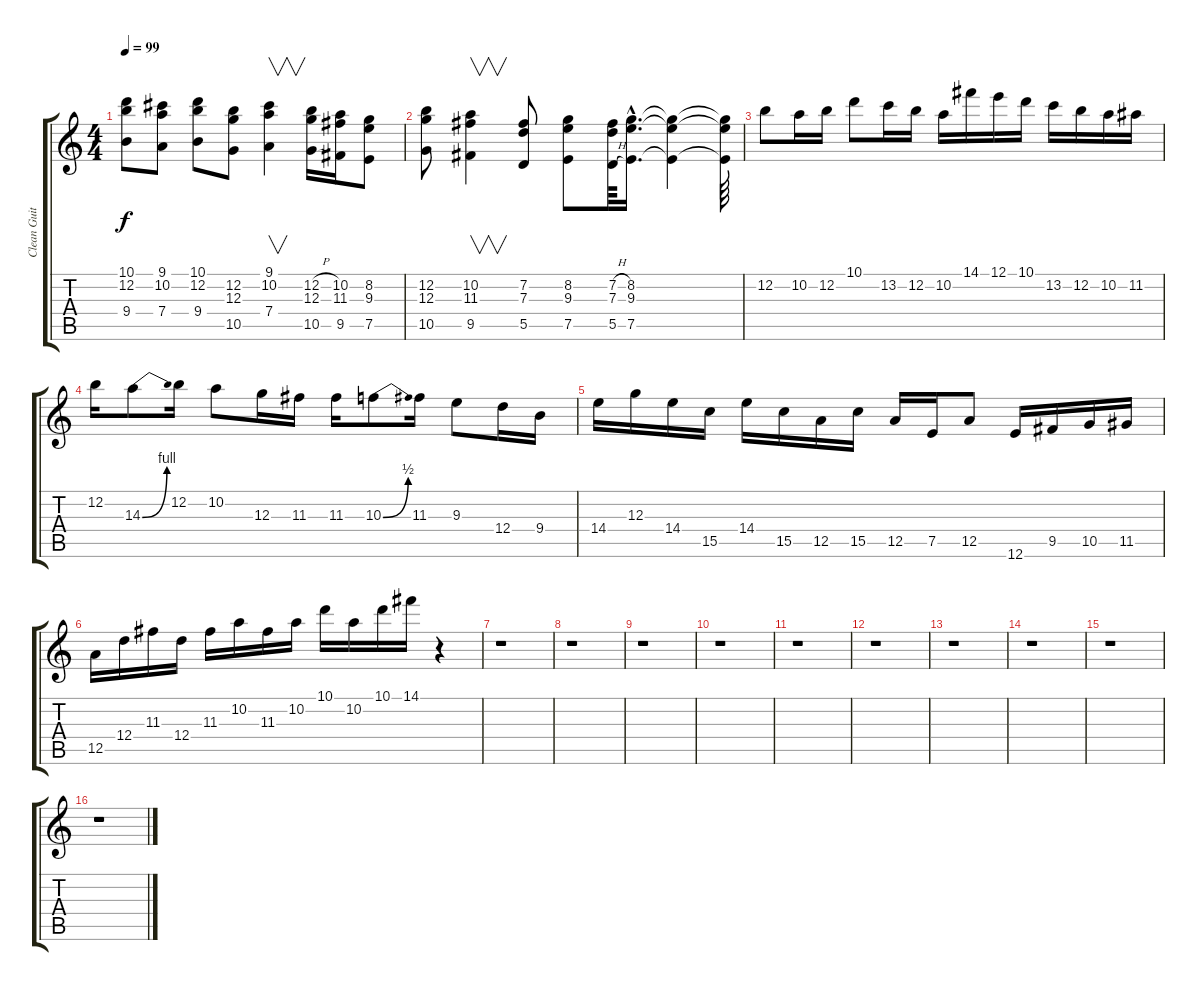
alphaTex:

\track ("Clean Guitar 2" "Clean Guit") {instrument electricguitarjazz}
\staff {score tabs}
\tuning (E4 B3 G3 D3 A2 E2) {hide}
\ts (4 4)
\tempo 99
\clef g2
\ks c
(10.1 12.2 9.4).8{dy f} (9.1 10.2 7.4).8 (10.1 12.2 9.4).8 (12.2 12.3 10.5).8 (9.1 10.2 7.4).4{v} (12.2{h} 12.3{h} 10.5{h}).16 (10.2 11.3 9.5).16 (8.2 9.3 7.5).8 |
(12.2 12.3 10.5).8 (10.2 11.3 9.5).4{v} (7.2 7.3 5.5).8 (8.2 9.3 7.5).8 (7.2{h} 7.3{h} 5.5{h}).64 (8.2{hac} 9.3{hac} 7.5{hac}).16{d} (8.2{t} 9.3{t} 7.5{t}).4 (8.2{t} 9.3{t} 7.5{t}).64 |
12.2.8 10.2.16 12.2.16 10.1.8 13.2.16 12.2.16 10.2.16 14.1.16 12.1.16 10.1.16 13.2.16 12.2.16 10.2.16 11.2.16 |
12.2.16 14.3{be (bend 0 0 60 4)}.8 12.2.16 10.2.8 12.3.16 11.3.16 11.3.16 10.3{be (bend 0 0 60 2)}.8 11.3.16 9.3.8 12.4.16 9.4.16 |
14.4.16 12.3.16 14.4.16 15.5.16 14.4.16 15.5.16 12.5.16 15.5.16 12.5.16 7.5.16 12.5.8 12.6.16 9.5.16 10.5.16 11.5.16 |
12.5.16 12.4.16 11.3.16 12.4.16 11.3.16 10.2.16 11.3.16 10.2.16 10.1.16 10.2.16 10.1.16 14.1.16 r.4 |
r.1 |
r.1 |
r.1 |
r.1 |
r.1 |
r.1 |
r.1 |
r.1 |
r.1 |
r.1
